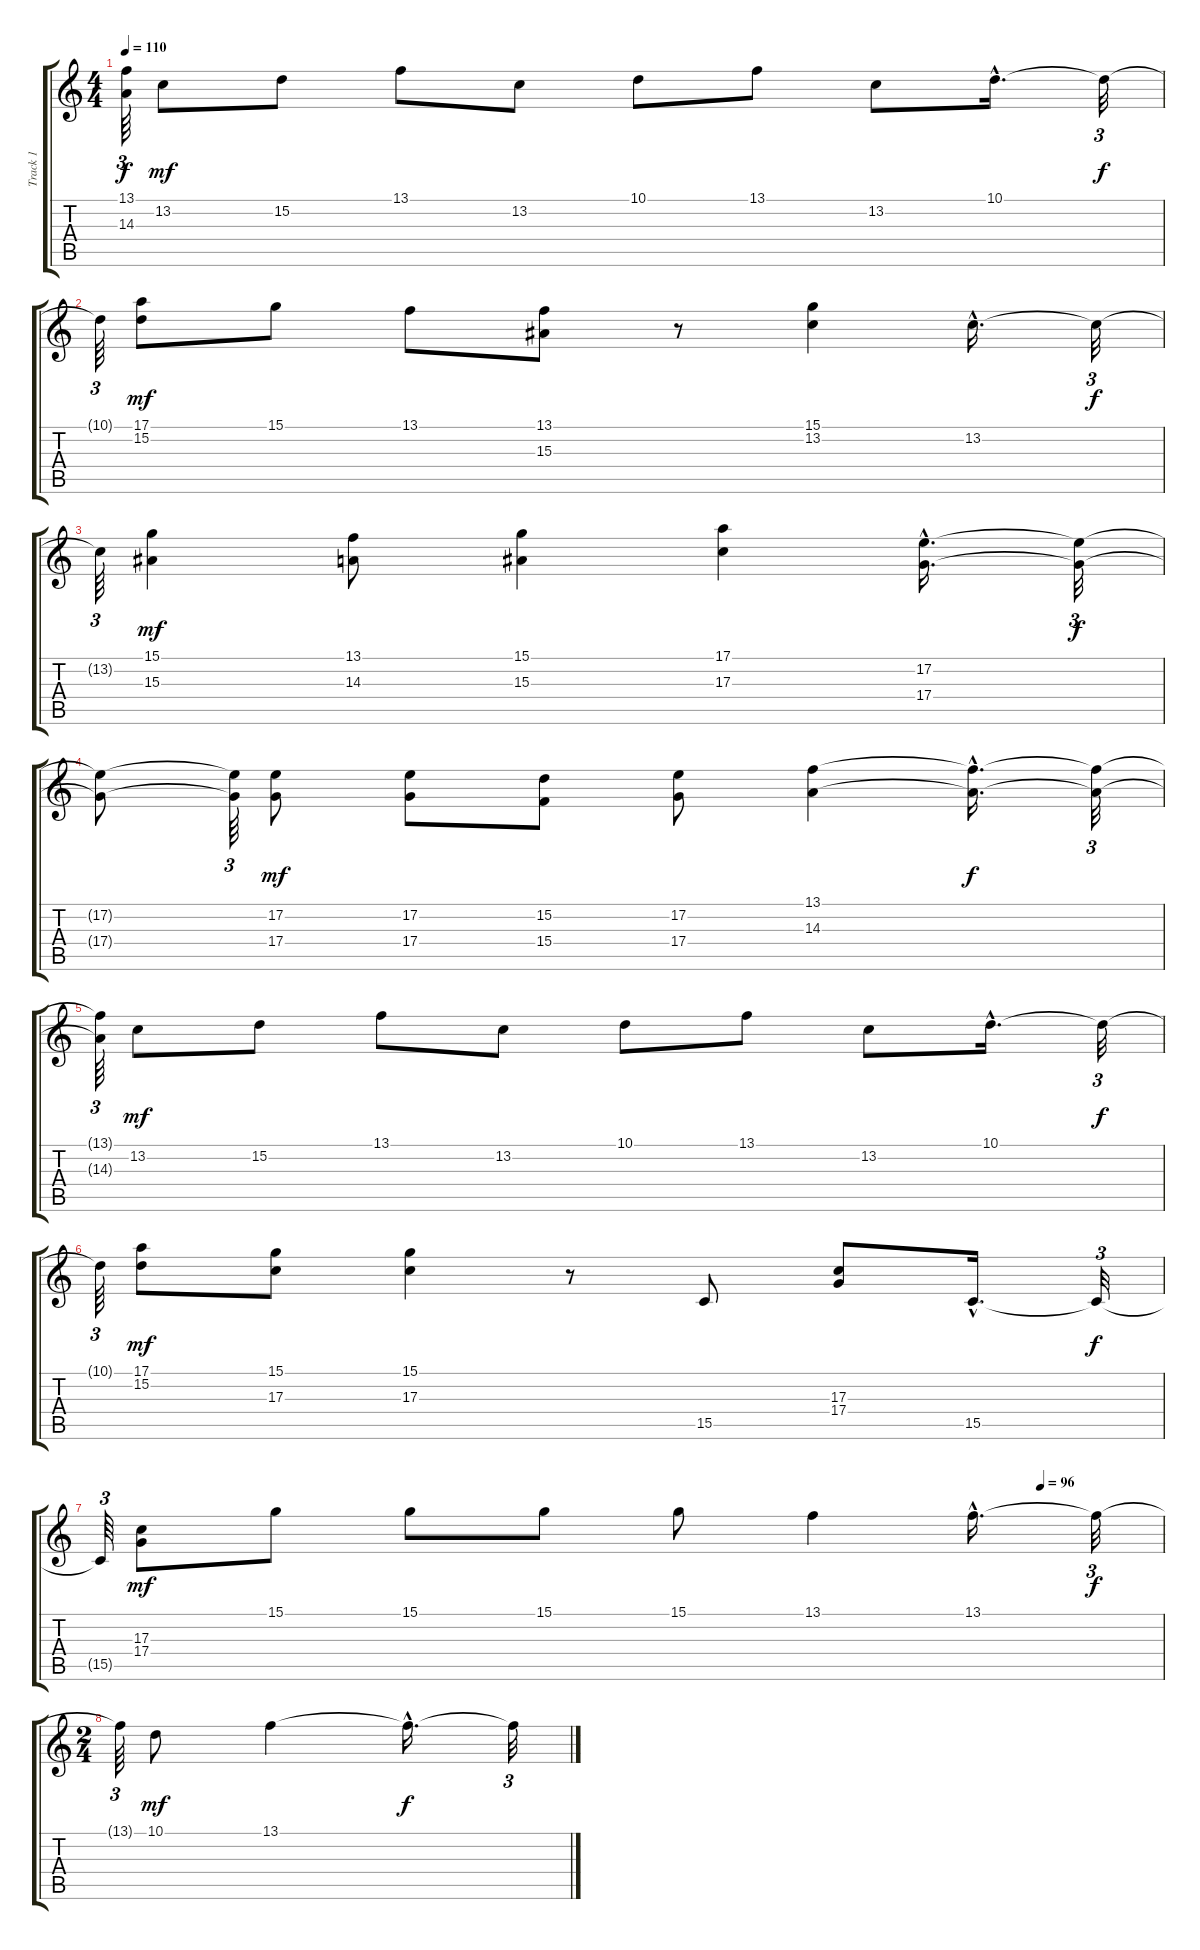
\track ("Track 1" "Track 1") {instrument acousticgrandpiano}
\staff {score tabs}
\tuning (E4 B3 G3 D3 A2 E2) {hide}
\ts (4 4)
\tempo 110
\clef g2
\ks c
(13.1{t} 14.3{t}).64{tu (3 2) dy f} 13.2.8{dy mf} 15.2.8 13.1.8 13.2.8 10.1.8 13.1.8 13.2.8 10.1{hac}.16{d} 10.1{t}.32{tu (3 2) dy f} |
10.1{t}.64{tu (3 2)} (17.1 15.2).8{dy mf} 15.1.8 13.1.8 (13.1 15.3).8 r.8 (15.1 13.2).4 13.2{hac}.16{d} 13.2{t}.32{tu (3 2) dy f} |
13.2{t}.64{tu (3 2)} (15.1 15.3).4{dy mf} (13.1 14.3).8 (15.1 15.3).4 (17.1 17.3).4 (17.2{hac} 17.4{hac}).16{d} (17.2{t} 17.4{t}).32{tu (3 2) dy f} |
(17.2{t} 17.4{t}).8 (17.2{t} 17.4{t}).64{tu (3 2)} (17.2 17.4).8{dy mf} (17.2 17.4).8 (15.2 15.4).8 (17.2 17.4).8 (13.1 14.3).4 (13.1{hac t} 14.3{hac t}).16{d dy f} (13.1{t} 14.3{t}).32{tu (3 2)} |
(13.1{t} 14.3{t}).64{tu (3 2)} 13.2.8{dy mf} 15.2.8 13.1.8 13.2.8 10.1.8 13.1.8 13.2.8 10.1{hac}.16{d} 10.1{t}.32{tu (3 2) dy f} |
10.1{t}.64{tu (3 2)} (17.1 15.2).8{dy mf} (15.1 17.3).8 (15.1 17.3).4 r.8 15.5.8 (17.3 17.4).8 15.5{hac}.16{d} 15.5{t}.32{tu (3 2) dy f} |
\tempo (96 0.8854166666666666)
15.5{t}.64{tu (3 2)} (17.3 17.4).8{dy mf} 15.1.8 15.1.8 15.1.8 15.1.8 13.1.4 13.1{hac}.16{d} 13.1{t}.32{tu (3 2) dy f} |
\ts (2 4)
13.1{t}.64{tu (3 2)} 10.1.8{dy mf} 13.1.4 13.1{hac t}.16{d dy f} 13.1{t}.32{tu (3 2)}
